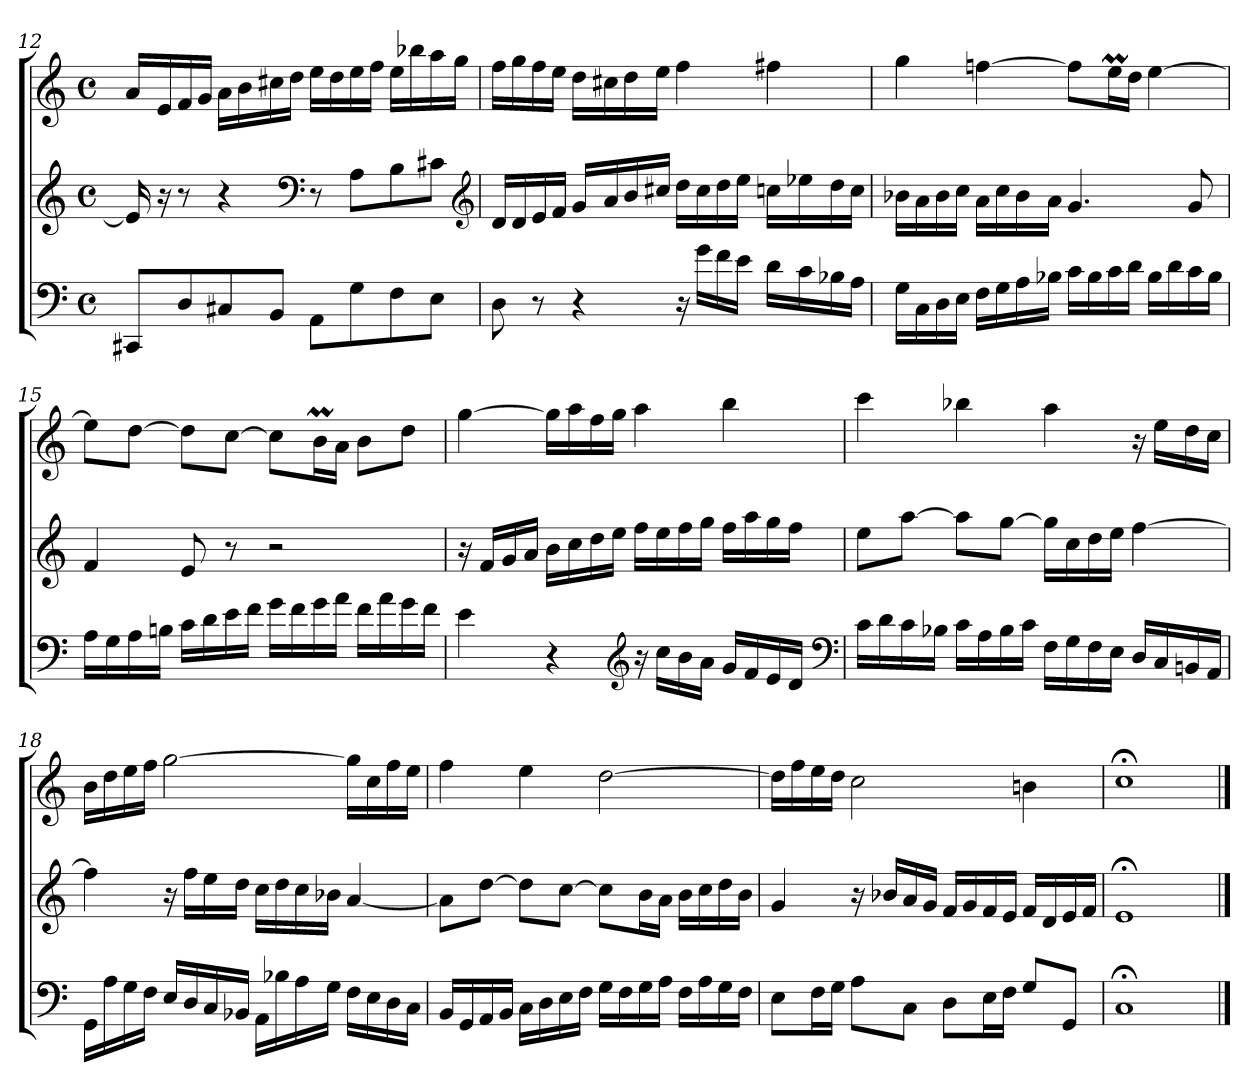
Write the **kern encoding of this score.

**kern	**kern	**kern
*part3	*part2	*part1
*staff3	*staff2	*staff1
*clefF4	*clefG2	*clefG2
*k[]	*k[]	*k[]
*C:	*C:	*C:
*M4/4	*M4/4	*M4/4
*met(c)	*met(c)	*met(c)
=12	=12	=12
8CC#XL	16e]	16aLL
.	16r	16e
8D	8r	16f
.	.	16gJJ
8C#X	4r	16aLL
.	.	16b
8BBJ	.	16cc#X
.	.	16ddJJ
*	*clefF4	*
8AAL	8r	16eeLL
.	.	16dd
8G	8AL	16ee
.	.	16ffJJ
8F	8B	16eeLL
.	.	16bb-X
8EJ	8c#XJ	16aa
.	.	16ggJJ
*	*clefG2	*
=13	=13	=13
8D	16dLL	16ffLL
.	16d	16gg
8r	16e	16ff
.	16fJJ	16eeJJ
4r	16gLL	16ddLL
.	16a	16cc#X
.	16b	16dd
.	16cc#XJJ	16eeJJ
16r	16ddLL	4ff
16gLL	16cc#	.
16f	16dd	.
16eJJ	16eeJJ	.
16dLL	16ccnLL	4ff#X
16c	16ee-X	.
16B-X	16dd	.
16AJJ	16ccJJ	.
=14	=14	=14
16GLL	16b-XLL	4gg
16C	16a	.
16D	16b-	.
16EJJ	16ccJJ	.
16FLL	16aLL	[4ffn
16G	16cc	.
16A	16b-	.
16B-XJJ	16aJJ	.
16cLL	4.g	8ffL]
16B-	.	.
16c	.	16eemL
16dJJ	.	16ddJJ
16B-LL	.	[4ee
16d	.	.
16c	8g	.
16B-JJ	.	.
=15	=15	=15
16ALL	4f	8eeL]
16G	.	.
16A	.	[8ddJ
16BnJJ	.	.
16cLL	8e	8ddL]
16d	.	.
16e	8r	[8ccJ
16fJJ	.	.
16gLL	2r	8ccL]
16f	.	.
16g	.	16bmL
16aJJ	.	16aJJ
16fLL	.	8bL
16a	.	.
16g	.	8ddJ
16fJJ	.	.
=16	=16	=16
4e	16r	[4gg
.	16fLL	.
.	16g	.
.	16aJJ	.
4r	16bLL	16ggLL]
.	16cc	16aa
.	16dd	16ff
.	16eeJJ	16ggJJ
*clefG2	*	*
16r	16ffLL	4aa
16ccLL	16ee	.
16b	16ff	.
16aJJ	16ggJJ	.
16gLL	16ffLL	4bb
16f	16aa	.
16e	16gg	.
16dJJ	16ffJJ	.
*clefF4	*	*
=17	=17	=17
16cLL	8eeL	4ccc
16d	.	.
16c	[8aaJ	.
16B-XJJ	.	.
16cLL	8aaL]	4bb-X
16A	.	.
16B-	[8ggJ	.
16cJJ	.	.
16FLL	16ggLL]	4aa
16G	16cc	.
16F	16dd	.
16EJJ	16eeJJ	.
16DLL	[4ff	16r
16C	.	16eeLL
16BBn	.	16dd
16AAJJ	.	16ccJJ
=18	=18	=18
16GGLL	4ff]	16bLL
16A	.	16dd
16G	.	16ee
16FJJ	.	16ffJJ
16ELL	16r	[2gg
16D	16ffLL	.
16C	16ee	.
16BB-XJJ	16ddJJ	.
16AALL	16ccLL	.
16B-X	16dd	.
16A	16cc	.
16GJJ	16b-XJJ	.
16FLL	[4a	16ggLL]
16E	.	16cc
16D	.	16ff
16CJJ	.	16eeJJ
=19	=19	=19
16BBLL	8aL]	4ff
16GG	.	.
16AA	[8ddJ	.
16BBJJ	.	.
16CLL	8ddL]	4ee
16D	.	.
16E	[8ccJ	.
16FJJ	.	.
16GLL	8ccL]	[2dd
16F	.	.
16G	16bL	.
16AJJ	16aJJ	.
16FLL	16bLL	.
16A	16cc	.
16G	16dd	.
16FJJ	16bJJ	.
=20	=20	=20
8EL	4g	16ddLL]
.	.	16ff
16FL	.	16ee
16GJJ	.	16ddJJ
8AL	16r	2cc
.	16b-XLL	.
8CJ	16a	.
.	16gJJ	.
8DL	16fLL	.
.	16g	.
16EL	16f	.
16FJJ	16eJJ	.
8G\L	16fLL	4bn
.	16d	.
8GG/J	16e	.
.	16fJJ	.
=21	=21	=21
1C;<	1e;<	1cc;<
==	==	==
*-	*-	*-
